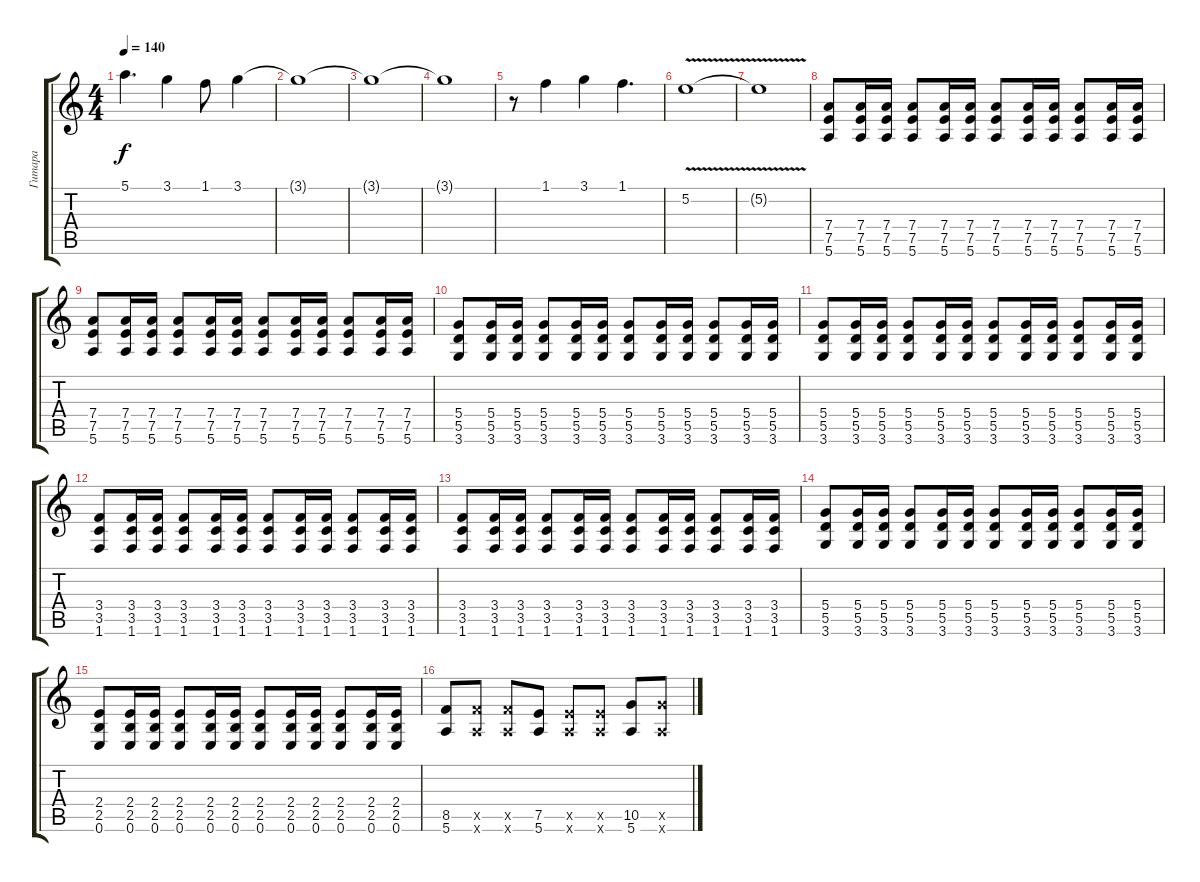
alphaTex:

\track ("Гитара" "Гитара") {instrument overdrivenguitar}
\staff {score tabs}
\tuning (E4 B3 G3 D3 A2 E2) {hide}
\ts (4 4)
\tempo 140
\clef g2
\ks c
5.1.4{d dy f} 3.1.4 1.1.8 3.1.4 |
3.1{t}.1 |
3.1{t}.1 |
3.1{t}.1 |
r.8 1.1.4 3.1.4 1.1.4{d} |
5.2{v}.1 |
5.2{v t}.1 |
(7.4 7.5 5.6).8 (7.4 7.5 5.6).16 (7.4 7.5 5.6).16 (7.4 7.5 5.6).8 (7.4 7.5 5.6).16 (7.4 7.5 5.6).16 (7.4 7.5 5.6).8 (7.4 7.5 5.6).16 (7.4 7.5 5.6).16 (7.4 7.5 5.6).8 (7.4 7.5 5.6).16 (7.4 7.5 5.6).16 |
(7.4 7.5 5.6).8 (7.4 7.5 5.6).16 (7.4 7.5 5.6).16 (7.4 7.5 5.6).8 (7.4 7.5 5.6).16 (7.4 7.5 5.6).16 (7.4 7.5 5.6).8 (7.4 7.5 5.6).16 (7.4 7.5 5.6).16 (7.4 7.5 5.6).8 (7.4 7.5 5.6).16 (7.4 7.5 5.6).16 |
(5.4 5.5 3.6).8 (5.4 5.5 3.6).16 (5.4 5.5 3.6).16 (5.4 5.5 3.6).8 (5.4 5.5 3.6).16 (5.4 5.5 3.6).16 (5.4 5.5 3.6).8 (5.4 5.5 3.6).16 (5.4 5.5 3.6).16 (5.4 5.5 3.6).8 (5.4 5.5 3.6).16 (5.4 5.5 3.6).16 |
(5.4 5.5 3.6).8 (5.4 5.5 3.6).16 (5.4 5.5 3.6).16 (5.4 5.5 3.6).8 (5.4 5.5 3.6).16 (5.4 5.5 3.6).16 (5.4 5.5 3.6).8 (5.4 5.5 3.6).16 (5.4 5.5 3.6).16 (5.4 5.5 3.6).8 (5.4 5.5 3.6).16 (5.4 5.5 3.6).16 |
(3.4 3.5 1.6).8 (3.4 3.5 1.6).16 (3.4 3.5 1.6).16 (3.4 3.5 1.6).8 (3.4 3.5 1.6).16 (3.4 3.5 1.6).16 (3.4 3.5 1.6).8 (3.4 3.5 1.6).16 (3.4 3.5 1.6).16 (3.4 3.5 1.6).8 (3.4 3.5 1.6).16 (3.4 3.5 1.6).16 |
(3.4 3.5 1.6).8 (3.4 3.5 1.6).16 (3.4 3.5 1.6).16 (3.4 3.5 1.6).8 (3.4 3.5 1.6).16 (3.4 3.5 1.6).16 (3.4 3.5 1.6).8 (3.4 3.5 1.6).16 (3.4 3.5 1.6).16 (3.4 3.5 1.6).8 (3.4 3.5 1.6).16 (3.4 3.5 1.6).16 |
(5.4 5.5 3.6).8 (5.4 5.5 3.6).16 (5.4 5.5 3.6).16 (5.4 5.5 3.6).8 (5.4 5.5 3.6).16 (5.4 5.5 3.6).16 (5.4 5.5 3.6).8 (5.4 5.5 3.6).16 (5.4 5.5 3.6).16 (5.4 5.5 3.6).8 (5.4 5.5 3.6).16 (5.4 5.5 3.6).16 |
(2.4 2.5 0.6).8 (2.4 2.5 0.6).16 (2.4 2.5 0.6).16 (2.4 2.5 0.6).8 (2.4 2.5 0.6).16 (2.4 2.5 0.6).16 (2.4 2.5 0.6).8 (2.4 2.5 0.6).16 (2.4 2.5 0.6).16 (2.4 2.5 0.6).8 (2.4 2.5 0.6).16 (2.4 2.5 0.6).16 |
(8.5 5.6).8 (8.5{x} 5.6{x}).8 (8.5{x} 5.6{x}).8 (7.5 5.6).8 (7.5{x} 5.6{x}).8 (7.5{x} 5.6{x}).8 (10.5 5.6).8 (10.5{x} 5.6{x}).8
